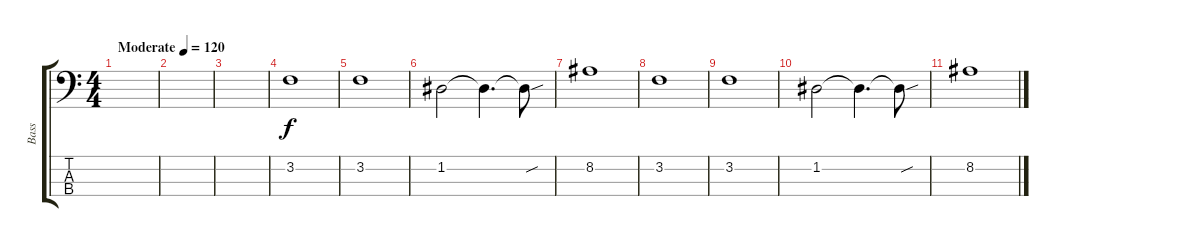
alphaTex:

\track ("Bass" "Bass") {instrument electricbassfinger}
\staff {score tabs}
\tuning (G2 D2 A1 E1) {hide}
\ts (4 4)
\tempo (120 "Moderate")
\clef f4
\ks c
|
|
|
3.2.1 |
3.2.1 |
1.2.2 1.2{t}.4{d} 1.2{sou t}.8 |
8.2.1 |
3.2.1 |
3.2.1 |
1.2.2 1.2{t}.4{d} 1.2{sou t}.8 |
8.2.1
